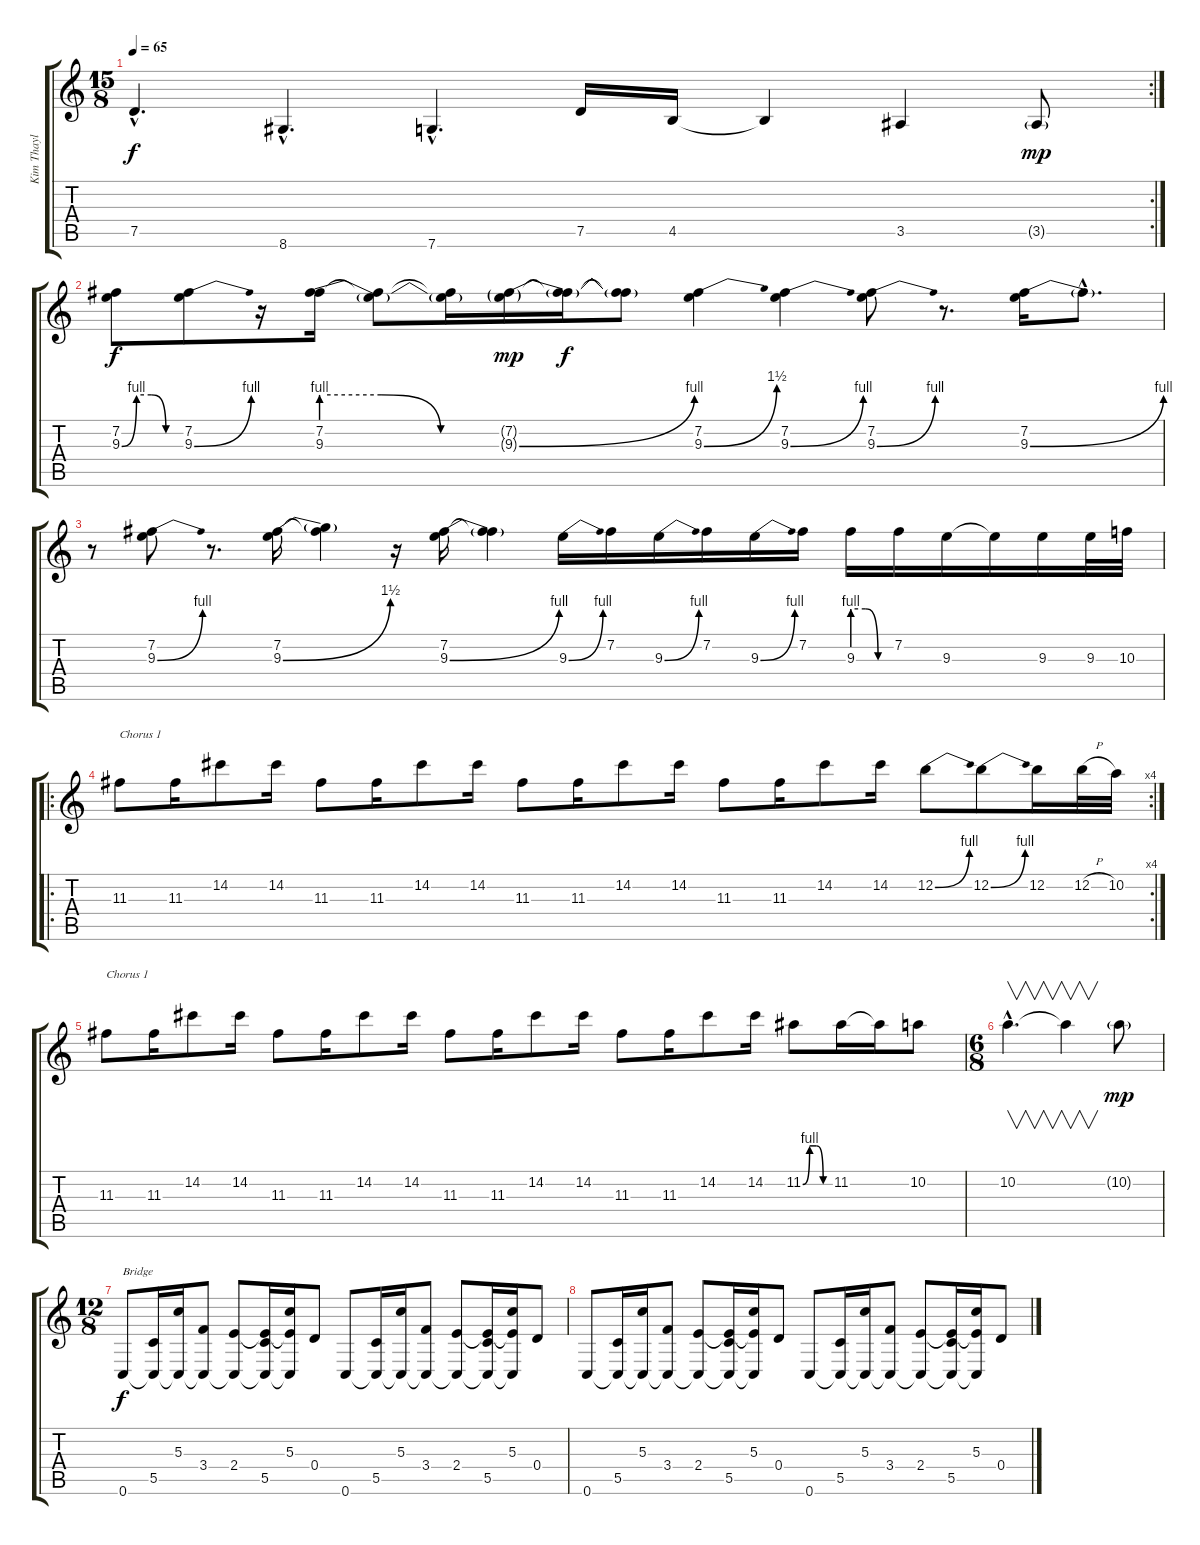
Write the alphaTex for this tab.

\track ("Kim Thayl" "Kim Thayl") {instrument overdrivenguitar}
\staff {score tabs}
\tuning (E4 B3 G3 D3 G2 C2) {hide}
\rc 2
\ts (15 8)
\tempo 65
\clef g2
\ks c
7.5{hac}.4{d dy f} 8.6{hac}.4{d} 7.6{hac}.4{d} 7.5.16 4.5.16 4.5{t}.4 3.5.4 3.5{g}.8{dy mp} |
(7.2 9.3{be (custom 0 0 15 4 30 4 45 0 60 0)}).8{dy f} (7.2 9.3{be (bend 0 0 60 4)}).8 r.16 (7.2 9.3{be (custom 0 4 20 4 40 0 60 0)}).16 (7.2{t} 9.3{t}).8 (7.2{t} 9.3{t}).16 (7.2{g} 9.3{be (bend 0 0 60 4) g}).16{dy mp} (7.2{t} 9.3{t}).16{dy f} (7.2{t} 9.3{t}).8 (7.2 9.3{be (bend 0 0 60 6)}).4 (7.2 9.3{be (bend 0 0 60 4)}).4 (7.2 9.3{be (bend 0 0 60 4)}).8 r.8{d} (7.2 9.3{be (bend 0 0 60 4)}).16 9.3{hac t}.8{d} |
r.8 (7.2 9.3{be (bend 0 0 60 4)}).8 r.8{d} (7.2 9.3{be (bend 0 0 60 6)}).16 (7.2{t} 9.3{t}).4 r.16 (7.2 9.3{be (bend 0 0 60 4)}).16 (7.2{t} 9.3{t}).4 9.3{be (bend 0 0 60 4)}.16 7.2.16 9.3{be (bend 0 0 60 4)}.16 7.2.16 9.3{be (bend 0 0 60 4)}.16 7.2.16 9.3{be (custom 0 4 20 4 40 0 60 0)}.16 7.2.16 9.3.16 9.3{t}.16 9.3.16 9.3.32 10.3.32 |
\ro
\rc 4
11.3.8{txt "Chorus 1"} 11.3.16 14.2.8 14.2.16 11.3.8 11.3.16 14.2.8 14.2.16 11.3.8 11.3.16 14.2.8 14.2.16 11.3.8 11.3.16 14.2.8 14.2.16 12.2{be (bend 0 0 60 4)}.8 12.2{be (bend 0 0 60 4)}.8 12.2.16 12.2{h}.32 10.2.32 |
11.3.8{txt "Chorus 1"} 11.3.16 14.2.8 14.2.16 11.3.8 11.3.16 14.2.8 14.2.16 11.3.8 11.3.16 14.2.8 14.2.16 11.3.8 11.3.16 14.2.8 14.2.16 11.2{be (custom 0 0 15 4 30 4 45 0 60 0)}.8 11.2.16 11.2{t}.16 10.2.8 |
\ts (6 8)
10.2{hac}.4{v d} 10.2{t}.4{v} 10.2{g}.8{dy mp} |
\ts (12 8)
0.6.8{txt "Bridge" dy f} (5.5 0.6{t}).16 (5.3 0.6{t}).16 (3.4 0.6{t}).8 (2.4 0.6{t}).8 (2.4{t} 5.5 0.6{t}).16 (5.3 2.4{t} 0.6{t}).16 0.4.8 0.6.8 (5.5 0.6{t}).16 (5.3 0.6{t}).16 (3.4 0.6{t}).8 (2.4 0.6{t}).8 (2.4{t} 5.5 0.6{t}).16 (5.3 2.4{t} 0.6{t}).16 0.4.8 |
0.6.8 (5.5 0.6{t}).16 (5.3 0.6{t}).16 (3.4 0.6{t}).8 (2.4 0.6{t}).8 (2.4{t} 5.5 0.6{t}).16 (5.3 2.4{t} 0.6{t}).16 0.4.8 0.6.8 (5.5 0.6{t}).16 (5.3 0.6{t}).16 (3.4 0.6{t}).8 (2.4 0.6{t}).8 (2.4{t} 5.5 0.6{t}).16 (5.3 2.4{t} 0.6{t}).16 0.4.8
